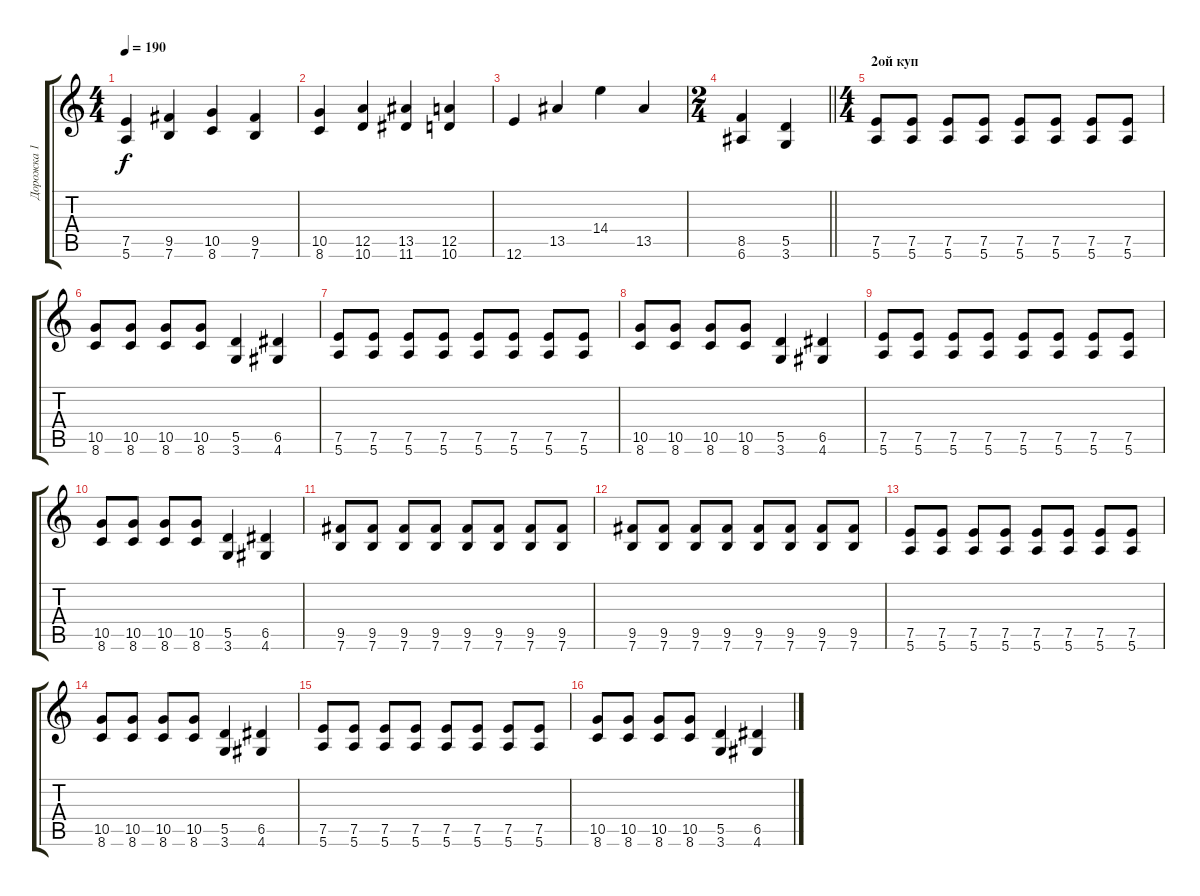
\track ("Дорожка 1" "Дорожка 1") {instrument distortionguitar}
\staff {score tabs}
\tuning (E4 B3 G3 D3 A2 E2) {hide}
\ts (4 4)
\tempo 190
\clef g2
\ks c
(7.5 5.6).4{dy f} (9.5 7.6).4 (10.5 8.6).4 (9.5 7.6).4 |
(10.5 8.6).4 (12.5 10.6).4 (13.5 11.6).4 (12.5 10.6).4 |
12.6.4 13.5.4 14.4.4 13.5.4 |
\ts (2 4)
\barLineRight lightlight
(8.5 6.6).4 (5.5 3.6).4 |
\ts (4 4)
\section ("" "2ой куп")
(7.5 5.6).8 (7.5 5.6).8 (7.5 5.6).8 (7.5 5.6).8 (7.5 5.6).8 (7.5 5.6).8 (7.5 5.6).8 (7.5 5.6).8 |
(10.5 8.6).8 (10.5 8.6).8 (10.5 8.6).8 (10.5 8.6).8 (5.5 3.6).4 (6.5 4.6).4 |
(7.5 5.6).8 (7.5 5.6).8 (7.5 5.6).8 (7.5 5.6).8 (7.5 5.6).8 (7.5 5.6).8 (7.5 5.6).8 (7.5 5.6).8 |
(10.5 8.6).8 (10.5 8.6).8 (10.5 8.6).8 (10.5 8.6).8 (5.5 3.6).4 (6.5 4.6).4 |
(7.5 5.6).8 (7.5 5.6).8 (7.5 5.6).8 (7.5 5.6).8 (7.5 5.6).8 (7.5 5.6).8 (7.5 5.6).8 (7.5 5.6).8 |
(10.5 8.6).8 (10.5 8.6).8 (10.5 8.6).8 (10.5 8.6).8 (5.5 3.6).4 (6.5 4.6).4 |
(9.5 7.6).8 (9.5 7.6).8 (9.5 7.6).8 (9.5 7.6).8 (9.5 7.6).8 (9.5 7.6).8 (9.5 7.6).8 (9.5 7.6).8 |
(9.5 7.6).8 (9.5 7.6).8 (9.5 7.6).8 (9.5 7.6).8 (9.5 7.6).8 (9.5 7.6).8 (9.5 7.6).8 (9.5 7.6).8 |
(7.5 5.6).8 (7.5 5.6).8 (7.5 5.6).8 (7.5 5.6).8 (7.5 5.6).8 (7.5 5.6).8 (7.5 5.6).8 (7.5 5.6).8 |
(10.5 8.6).8 (10.5 8.6).8 (10.5 8.6).8 (10.5 8.6).8 (5.5 3.6).4 (6.5 4.6).4 |
(7.5 5.6).8 (7.5 5.6).8 (7.5 5.6).8 (7.5 5.6).8 (7.5 5.6).8 (7.5 5.6).8 (7.5 5.6).8 (7.5 5.6).8 |
(10.5 8.6).8 (10.5 8.6).8 (10.5 8.6).8 (10.5 8.6).8 (5.5 3.6).4 (6.5 4.6).4
